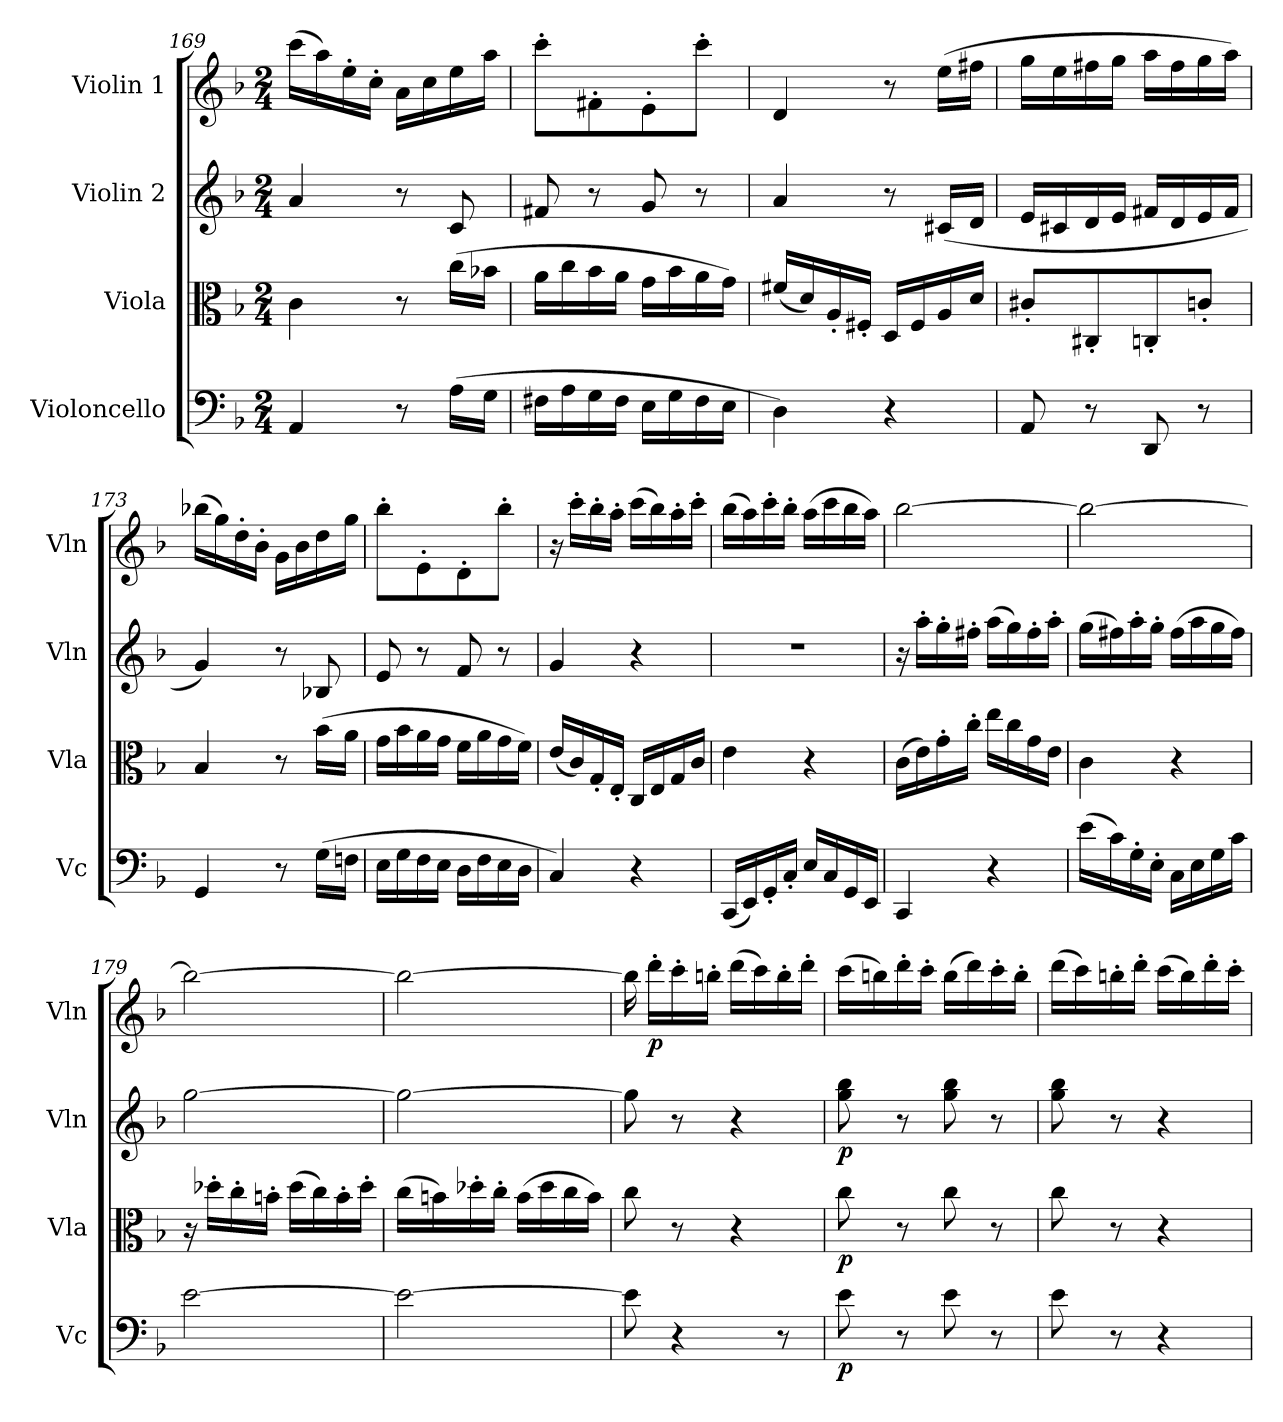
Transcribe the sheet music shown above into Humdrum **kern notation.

**kern	**dynam	**kern	**dynam	**kern	**dynam	**kern	**dynam
*part4	*part4	*part3	*part3	*part2	*part2	*part1	*part1
*staff4	*staff4	*staff3	*staff3	*staff2	*staff2	*staff1	*staff1
*I"Violoncello	*	*I"Viola	*	*I"Violin 2	*	*I"Violin 1	*
*I'Vc	*	*I'Vla	*	*I'Vln	*	*I'Vln	*
!!LO:LB:g=z
*clefF4	*	*clefC3	*	*clefG2	*	*clefG2	*
*k[b-]	*	*k[b-]	*	*k[b-]	*	*k[b-]	*
*M2/4	*	*M2/4	*	*M2/4	*	*M2/4	*
=169	=169	=169	=169	=169	=169	=169	=169
4AA/	.	4c\	.	4a/	.	(16ccc\LL	.
.	.	.	.	.	.	16aa\)	.
.	.	.	.	.	.	16ee'\	.
.	.	.	.	.	.	16cc'\JJ	.
8r	.	8r	.	8r	.	16a\LL	.
.	.	.	.	.	.	16cc\	.
(16A\LL	.	(16cc\LL	.	8c/	.	16ee\	.
16G\JJ	.	16b-X\JJ	.	.	.	16aa\JJ	.
=170	=170	=170	=170	=170	=170	=170	=170
16F#X\LL	.	16a\LL	.	8f#X/	.	8ccc'\L	.
16A\	.	16cc\	.	.	.	.	.
16G\	.	16b-\	.	8r	.	8f#X'\	.
16F#\JJ	.	16a\JJ	.	.	.	.	.
16E\LL	.	16g\LL	.	8g/	.	8e'\	.
16G\	.	16b-\	.	.	.	.	.
16F#\	.	16a\	.	8r	.	8ccc'\J	.
16E\JJ	.	16g\JJ)	.	.	.	.	.
!!LO:LB:g=z
=171	=171	=171	=171	=171	=171	=171	=171
4D\)	.	(16f#X/LL	.	4a/	.	4d/	.
.	.	16d/)	.	.	.	.	.
.	.	16A'/	.	.	.	.	.
.	.	16F#X'/JJ	.	.	.	.	.
4r	.	16D/LL	.	8r	.	8r	.
.	.	16F#/	.	.	.	.	.
.	.	16A/	.	(16c#X/LL	.	(16ee\LL	.
.	.	16d/JJ	.	16d/JJ	.	16ff#X\JJ	.
=172	=172	=172	=172	=172	=172	=172	=172
8AA/	.	8c#X'/L	.	16e/LL	.	16gg\LL	.
.	.	.	.	16c#X/	.	16ee\	.
8r	.	8C#X'/	.	16d/	.	16ff#X\	.
.	.	.	.	16e/JJ	.	16gg\JJ	.
8DD/	.	8Cn'/	.	16f#X/LL	.	16aa\LL	.
.	.	.	.	16d/	.	16ff#\	.
8r	.	8cn'/J	.	16e/	.	16gg\	.
.	.	.	.	16f#/JJ	.	16aa\JJ)	.
=173	=173	=173	=173	=173	=173	=173	=173
4GG/	.	4B-/	.	4g/)	.	(16bb-X\LL	.
.	.	.	.	.	.	16gg\)	.
.	.	.	.	.	.	16dd'\	.
.	.	.	.	.	.	16b-'\JJ	.
8r	.	8r	.	8r	.	16g\LL	.
.	.	.	.	.	.	16b-\	.
(16G\LL	.	(16b-\LL	.	8B-X/	.	16dd\	.
16Fn\JJ	.	16a\JJ	.	.	.	16gg\JJ	.
=174	=174	=174	=174	=174	=174	=174	=174
16E\LL	.	16g\LL	.	8e/	.	8bb-'\L	.
16G\	.	16b-\	.	.	.	.	.
16F\	.	16a\	.	8r	.	8e'\	.
16E\JJ	.	16g\JJ	.	.	.	.	.
16D\LL	.	16f\LL	.	8f/	.	8d'\	.
16F\	.	16a\	.	.	.	.	.
16E\	.	16g\	.	8r	.	8bb-'\J	.
16D\JJ	.	16f\JJ)	.	.	.	.	.
=175	=175	=175	=175	=175	=175	=175	=175
4C/)	.	(16e/LL	.	4g/	.	16r	.
.	.	16c/)	.	.	.	16ccc'\LL	.
.	.	16G'/	.	.	.	16bb-'\	.
.	.	16E'/JJ	.	.	.	16aa'\JJ	.
4r	.	16C/LL	.	4r	.	(16ccc\LL	.
.	.	16E/	.	.	.	16bb-\)	.
.	.	16G/	.	.	.	16aa'\	.
.	.	16c/JJ	.	.	.	16ccc'\JJ	.
!!LO:LB:g=z
=176	=176	=176	=176	=176	=176	=176	=176
(16CC/LL	.	4e\	.	2r	.	(16bb-\LL	.
16EE/)	.	.	.	.	.	16aa\)	.
16GG'/	.	.	.	.	.	16ccc'\	.
16C'/JJ	.	.	.	.	.	16bb-'\JJ	.
16E/LL	.	4r	.	.	.	(16aa\LL	.
16C/	.	.	.	.	.	16ccc\	.
16GG/	.	.	.	.	.	16bb-\	.
16EE/JJ	.	.	.	.	.	16aa\JJ)	.
=177	=177	=177	=177	=177	=177	=177	=177
4CC/	.	(16c\LL	.	16r	.	[2bb-\	.
.	.	16e\)	.	16aa'\LL	.	.	.
.	.	16g'\	.	16gg'\	.	.	.
.	.	16cc'\JJ	.	16ff#X'\JJ	.	.	.
4r	.	16ee\LL	.	(16aa\LL	.	.	.
.	.	16cc\	.	16gg\)	.	.	.
.	.	16g\	.	16ff#'\	.	.	.
.	.	16e\JJ	.	16aa'\JJ	.	.	.
!!LO:PB:g=z
=178	=178	=178	=178	=178	=178	=178	=178
(16e\LL	.	4c\	.	(16gg\LL	.	2bb-\_	.
16c\)	.	.	.	16ff#X\)	.	.	.
16G'\	.	.	.	16aa'\	.	.	.
16E'\JJ	.	.	.	16gg'\JJ	.	.	.
16C\LL	.	4r	.	(16ff#\LL	.	.	.
16E\	.	.	.	16aa\	.	.	.
16G\	.	.	.	16gg\	.	.	.
16c\JJ	.	.	.	16ff#\JJ)	.	.	.
=179	=179	=179	=179	=179	=179	=179	=179
[2e\	.	16r	.	[2gg\	.	2bb-\_	.
.	.	16dd-X'\LL	.	.	.	.	.
.	.	16cc'\	.	.	.	.	.
.	.	16bn'\JJ	.	.	.	.	.
.	.	(16dd-\LL	.	.	.	.	.
.	.	16cc\)	.	.	.	.	.
.	.	16b'\	.	.	.	.	.
.	.	16dd-'\JJ	.	.	.	.	.
=180	=180	=180	=180	=180	=180	=180	=180
2e\_	.	(16cc\LL	.	2gg\_	.	2bb-\_	.
.	.	16bn\)	.	.	.	.	.
.	.	16dd-X'\	.	.	.	.	.
.	.	16cc'\JJ	.	.	.	.	.
.	.	(16b\LL	.	.	.	.	.
.	.	16dd-\	.	.	.	.	.
.	.	16cc\	.	.	.	.	.
.	.	16b\JJ)	.	.	.	.	.
=181	=181	=181	=181	=181	=181	=181	=181
8e\]	.	8cc\	.	8gg\]	.	16bb-\]	.
!	!	!	!	!	!	!	!LO:DY:b
.	.	.	.	.	.	16ddd'\LL	p
4r	.	8r	.	8r	.	16ccc'\	.
.	.	.	.	.	.	16bbn'\JJ	.
.	.	4r	.	4r	.	(16ddd\LL	.
.	.	.	.	.	.	16ccc\)	.
8r	.	.	.	.	.	16bb'\	.
.	.	.	.	.	.	16ddd'\JJ	.
=182	=182	=182	=182	=182	=182	=182	=182
!	!LO:DY:b	!	!LO:DY:b	!	!LO:DY:b	!	!
8e\	p	8cc\	p	8gg\ 8bb-\	p	(16ccc\LL	.
.	.	.	.	.	.	16bbn\)	.
8r	.	8r	.	8r	.	16ddd'\	.
.	.	.	.	.	.	16ccc'\JJ	.
8e\	.	8cc\	.	8gg\ 8bb-\	.	(16bb\LL	.
.	.	.	.	.	.	16ddd\)	.
8r	.	8r	.	8r	.	16ccc'\	.
.	.	.	.	.	.	16bb'\JJ	.
!!LO:LB:g=z
=183	=183	=183	=183	=183	=183	=183	=183
8e\	.	8cc\	.	8gg\ 8bb-\	.	(16ddd\LL	.
.	.	.	.	.	.	16ccc\)	.
8r	.	8r	.	8r	.	16bbn'\	.
.	.	.	.	.	.	16ddd'\JJ	.
4r	.	4r	.	4r	.	(16ccc\LL	.
.	.	.	.	.	.	16bb\)	.
.	.	.	.	.	.	16ddd'\	.
.	.	.	.	.	.	16ccc'\JJ	.
=	=	=	=	=	=	=	=
*-	*-	*-	*-	*-	*-	*-	*-
